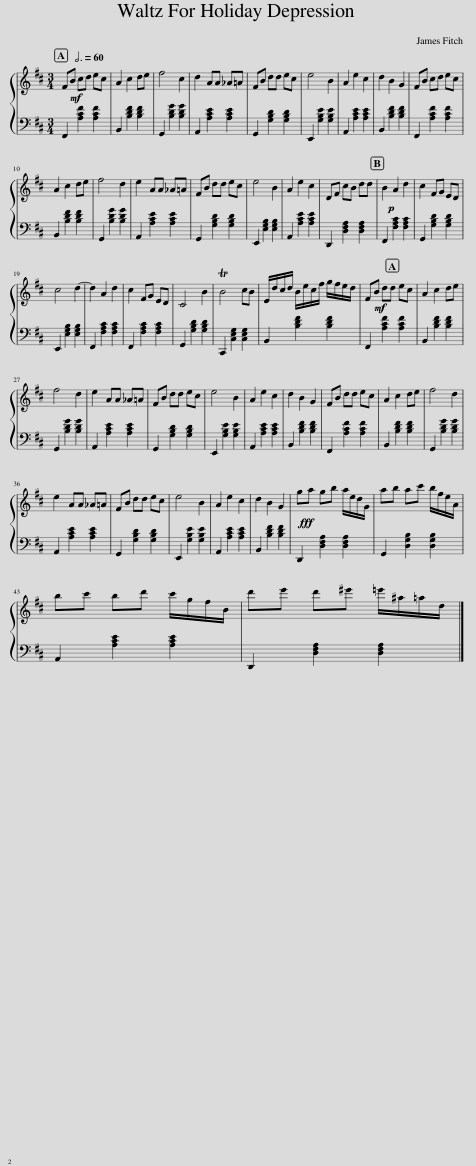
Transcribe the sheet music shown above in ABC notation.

X:1
%%score { 1 | 2 }
L:1/8
M:3/4
I:linebreak $
K:D
V:1 treble
V:2 bass
V:1
 FB[Q:3/4=60] cd ec | A2 c2 de | f4 c2 | d2 AA _A=A | FB dd ec | %5
 e4 B2 | A2 e2 c2 | d2 B2 G2 | FB cd ec |$ A2 c2 de | %10
 f4 d2 | e2 AA _A=A | FB dd ec | e4 B2 | A2 e2 c2 | %15
 DF cB dd | B2 A2 d2 | c2 FG ED |$ c4 d2- | d2 A2 d2 | %20
 c2 FG ED | C4 B2 | TB4 cB | E/d/c/d/ B/e/c/f/ g/f/e/d/ | FB dd ec | %25
 A2 c2 de |$ f4 d2 | e2 AA _A=A | FB dd ec | e4 B2 | %30
 A2 e2 c2 | d2 B2 G2 | FB dd ec | A2 c2 de | f4 d2 |$ %35
 e2 AA _A=A | FB dd ec | e4 B2 | A2 e2 c2 | d2 B2 G2 | %40
 ga gb a/e/d/G/ | ab ac' b/f/e/A/ |$ bc' bd' c'/g/f/B/ | d'e' d'^e' =e'/^a/=a/d/ |] %44
V:2
 F,,2!mf! [A,CF]2 [A,CF]2 | B,,2 [B,DF]2 [B,DF]2 | G,,2 [B,DG]2 [B,DG]2 | A,,2 [A,CE]2 [A,CE]2 | G,,2 [G,B,D]2 [G,B,D]2 | %5
 E,,2 [G,B,E]2 [G,B,E]2 | A,,2 [A,CE]2 [A,CE]2 | B,,2 [B,DF]2 [B,DF]2 | F,,2 [A,CF]2 [A,CF]2 |$ B,,2 [B,DF]2 [B,DF]2 | %10
 G,,2 [B,DG]2 [B,DG]2 | A,,2 [A,CE]2 [A,CE]2 | G,,2 [G,B,D]2 [G,B,D]2 | E,,2 [E,G,B,]2 [E,G,B,]2 | A,,2 [A,CE]2 [A,CE]2 | %15
 D,,2 [D,F,A,]2 [D,F,A,]2 |!p! F,,2 [F,A,C]2 [F,A,C]2 | G,,2 [G,B,D]2 [G,B,D]2 |$ E,,2 [E,G,B,]2 [E,G,B,]2 | F,,2 [F,A,C]2 [F,A,C]2 | %20
 F,,2 [F,A,C]2 [F,A,C]2 | G,,2 [G,B,D]2 [G,B,D]2 | C,,2 [C,E,G,]2 [C,E,G,]2 | B,,2 [B,DF]2 [B,DF]2 | F,,2!mf! [A,CF]2 [A,CF]2 | %25
 B,,2 [B,DF]2 [B,DF]2 |$ G,,2 [B,DG]2 [B,DG]2 | A,,2 [A,CE]2 [A,CE]2 | G,,2 [G,B,D]2 [G,B,D]2 | E,,2 [G,B,E]2 [G,B,E]2 | %30
 A,,2 [A,CE]2 [A,CE]2 | B,,2 [B,DF]2 [B,DF]2 | F,,2 [A,CF]2 [A,CF]2 | B,,2 [B,DF]2 [B,DF]2 | G,,2 [B,DG]2 [B,DG]2 |$ %35
 A,,2 [A,CE]2 [A,CE]2 | G,,2 [G,B,D]2 [G,B,D]2 | E,,2 [G,B,E]2 [G,B,E]2 | A,,2 [A,CE]2 [A,CE]2 | B,,2 [B,DF]2 [B,DF]2 | %40
!fff! D,,2 [D,F,A,]2 [D,F,A,]2 | G,,2 [D,G,B,]2 [D,G,B,]2 |$ A,,2 [A,CE]2 [A,CE]2 | D,,2 [D,F,A,]2 [D,F,A,]2 |] %44
